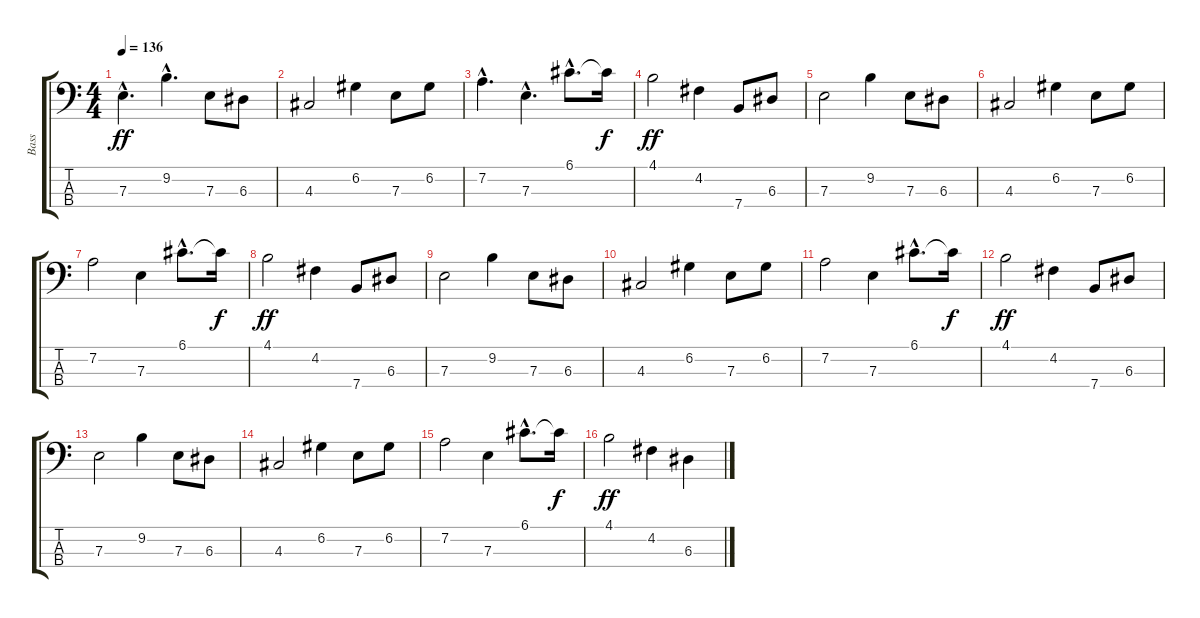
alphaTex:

\track ("Bass" "Bass") {instrument acousticbass}
\staff {score tabs}
\tuning (G2 D2 A1 E1) {hide}
\ts (4 4)
\tempo 136
\clef f4
\ks c
7.3{hac}.4{d dy ff} 9.2{hac}.4{d} 7.3.8 6.3.8 |
4.3.2 6.2.4 7.3.8 6.2.8 |
7.2{hac}.4{d} 7.3{hac}.4{d} 6.1{hac}.8{d} 6.1{t}.16{dy f} |
4.1.2{dy ff} 4.2.4 7.4.8 6.3.8 |
7.3.2 9.2.4 7.3.8 6.3.8 |
4.3.2 6.2.4 7.3.8 6.2.8 |
7.2.2 7.3.4 6.1{hac}.8{d} 6.1{t}.16{dy f} |
4.1.2{dy ff} 4.2.4 7.4.8 6.3.8 |
7.3.2 9.2.4 7.3.8 6.3.8 |
4.3.2 6.2.4 7.3.8 6.2.8 |
7.2.2 7.3.4 6.1{hac}.8{d} 6.1{t}.16{dy f} |
4.1.2{dy ff} 4.2.4 7.4.8 6.3.8 |
7.3.2 9.2.4 7.3.8 6.3.8 |
4.3.2 6.2.4 7.3.8 6.2.8 |
7.2.2 7.3.4 6.1{hac}.8{d} 6.1{t}.16{dy f} |
4.1.2{dy ff} 4.2.4 6.3.4
